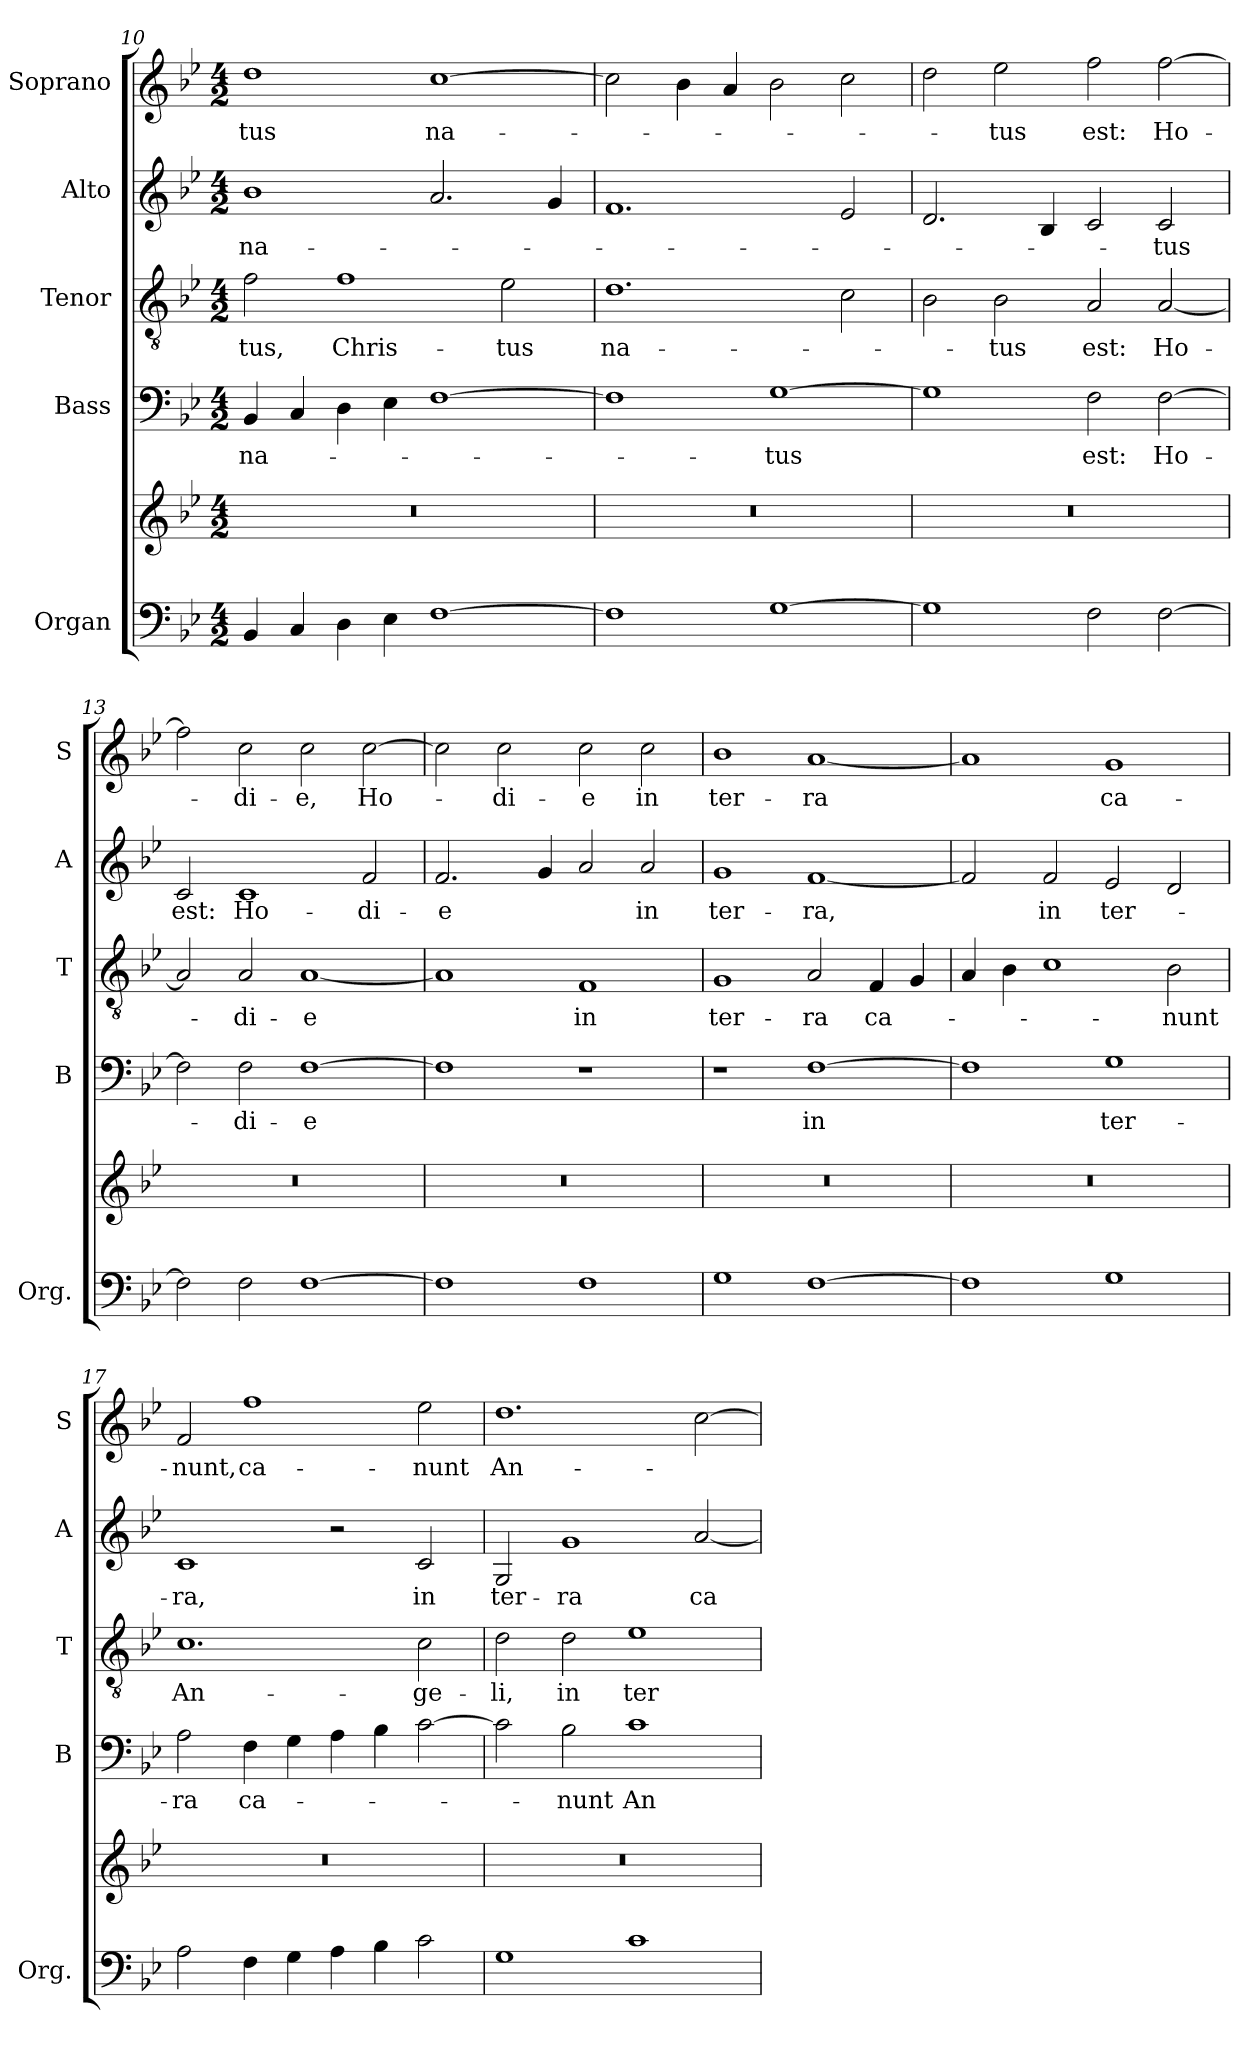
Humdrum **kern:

**kern	**kern	**kern	**text	**kern	**text	**kern	**text	**kern	**text
*part5	*part5	*part4	*part4	*part3	*part3	*part2	*part2	*part1	*part1
*staff6	*staff5	*staff4	*staff4	*staff3	*staff3	*staff2	*staff2	*staff1	*staff1
*I"Organ	*	*I"Bass	*	*I"Tenor	*	*I"Alto	*	*I"Soprano	*
*I'Org.	*	*I'B	*	*I'T	*	*I'A	*	*I'S	*
!!LO:PB:g=z
*clefF4	*clefG2	*clefF4	*	*clefGv2	*	*clefG2	*	*clefG2	*
*k[b-e-]	*k[b-e-]	*k[b-e-]	*	*k[b-e-]	*	*k[b-e-]	*	*k[b-e-]	*
*B-:	*B-:	*B-:	*	*B-:	*	*B-:	*	*B-:	*
*M4/2	*M4/2	*M4/2	*	*M4/2	*	*M4/2	*	*M4/2	*
=10	=10	=10	=10	=10	=10	=10	=10	=10	=10
!	!	!	!LO:LY:b	!	!LO:LY:b	!	!LO:LY:b	!	!LO:LY:b
4BB-/	0r	4BB-/	na-	2f\	-tus,	1b-	na-	1dd	-tus
4C/	.	4C/	.	.	.	.	.	.	.
!	!	!	!	!	!LO:LY:b	!	!	!	!
4D\	.	4D\	.	1f	Chris-	.	.	.	.
4E-\	.	4E-\	.	.	.	.	.	.	.
!	!	!	!	!	!	!	!	!	!LO:LY:b
[1F	.	[1F	.	.	.	2.a/	.	[1cc	na-
!	!	!	!	!	!LO:LY:b	!	!	!	!
.	.	.	.	2e-\	-tus	.	.	.	.
.	.	.	.	.	.	4g/	.	.	.
=11	=11	=11	=11	=11	=11	=11	=11	=11	=11
!	!	!	!	!	!LO:LY:b	!	!	!	!
1F]	0r	1F]	.	1.d	na-	1.f	.	2cc\]	.
.	.	.	.	.	.	.	.	4b-\	.
.	.	.	.	.	.	.	.	4a/	.
!	!	!	!LO:LY:b	!	!	!	!	!	!
[1G	.	[1G	-tus	.	.	.	.	2b-\	.
.	.	.	.	2c\	.	2e-/	.	2cc\	.
=12	=12	=12	=12	=12	=12	=12	=12	=12	=12
1G]	0r	1G]	.	2B-\	.	2.d/	.	2dd\	.
!	!	!	!	!	!LO:LY:b	!	!	!	!LO:LY:b
.	.	.	.	2B-\	-tus	.	.	2ee-\	-tus
.	.	.	.	.	.	4B-/	.	.	.
!	!	!	!LO:LY:b	!	!LO:LY:b	!	!	!	!LO:LY:b
2F\	.	2F\	est:	2A/	est:	2c/	.	2ff\	est:
!	!	!	!LO:LY:b	!	!LO:LY:b	!	!LO:LY:b	!	!LO:LY:b
[2F\	.	[2F\	Ho-	[2A/	Ho-	2c/	-tus	[2ff\	Ho-
=13	=13	=13	=13	=13	=13	=13	=13	=13	=13
!	!	!	!	!	!	!	!LO:LY:b	!	!
2F\]	0r	2F\]	.	2A/]	.	2c/	est:	2ff\]	.
!	!	!	!LO:LY:b	!	!LO:LY:b	!	!LO:LY:b	!	!LO:LY:b
2F\	.	2F\	-di-	2A/	-di-	1c	Ho-	2cc\	-di-
!	!	!	!LO:LY:b	!	!LO:LY:b	!	!	!	!LO:LY:b
[1F	.	[1F	-e	[1A	-e	.	.	2cc\	-e,
!	!	!	!	!	!	!	!LO:LY:b	!	!LO:LY:b
.	.	.	.	.	.	2f/	-di-	[2cc\	Ho-
!!LO:LB:g=z
=14	=14	=14	=14	=14	=14	=14	=14	=14	=14
!	!	!	!	!	!	!	!LO:LY:b	!	!
1F]	0r	1F]	.	1A]	.	2.f/	-e	2cc\]	.
!	!	!	!	!	!	!	!	!	!LO:LY:b
.	.	.	.	.	.	.	.	2cc\	-di-
.	.	.	.	.	.	4g/	.	.	.
!	!	!	!	!	!LO:LY:b	!	!	!	!LO:LY:b
1F	.	1r	.	1F	in	2a/	.	2cc\	-e
!	!	!	!	!	!	!	!LO:LY:b	!	!LO:LY:b
.	.	.	.	.	.	2a/	in	2cc\	in
=15	=15	=15	=15	=15	=15	=15	=15	=15	=15
!	!	!	!	!	!LO:LY:b	!	!LO:LY:b	!	!LO:LY:b
1G	0r	1r	.	1G	ter-	1g	ter-	1b-	ter-
!	!	!	!LO:LY:b	!	!LO:LY:b	!	!LO:LY:b	!	!LO:LY:b
[1F	.	[1F	in	2A/	-ra	[1f	-ra,	[1a	-ra
!	!	!	!	!	!LO:LY:b	!	!	!	!
.	.	.	.	4F/	ca-	.	.	.	.
.	.	.	.	4G/	.	.	.	.	.
=16	=16	=16	=16	=16	=16	=16	=16	=16	=16
1F]	0r	1F]	.	4A/	.	2f/]	.	1a]	.
.	.	.	.	4B-\	.	.	.	.	.
!	!	!	!	!	!	!	!LO:LY:b	!	!
.	.	.	.	1c	.	2f/	in	.	.
!	!	!	!LO:LY:b	!	!	!	!LO:LY:b	!	!LO:LY:b
1G	.	1G	ter-	.	.	2e-/	ter-	1g	ca-
!	!	!	!	!	!LO:LY:b	!	!	!	!
.	.	.	.	2B-\	-nunt	2d/	.	.	.
=17	=17	=17	=17	=17	=17	=17	=17	=17	=17
!	!	!	!LO:LY:b	!	!LO:LY:b	!	!LO:LY:b	!	!LO:LY:b
2A\	0r	2A\	-ra	1.c	An-	1c	-ra,	2f/	-nunt,
!	!	!	!LO:LY:b	!	!	!	!	!	!LO:LY:b
4F\	.	4F\	ca-	.	.	.	.	1ff	ca-
4G\	.	4G\	.	.	.	.	.	.	.
4A\	.	4A\	.	.	.	2r	.	.	.
4B-\	.	4B-\	.	.	.	.	.	.	.
!	!	!	!	!	!LO:LY:b	!	!LO:LY:b	!	!LO:LY:b
2c\	.	[2c\	.	2c\	-ge-	2c/	in	2ee-\	-nunt
=18	=18	=18	=18	=18	=18	=18	=18	=18	=18
!	!	!	!	!	!LO:LY:b	!	!LO:LY:b	!	!LO:LY:b
1G	0r	2c\]	.	2d\	-li,	2G/	ter-	1.dd	An-
!	!	!	!LO:LY:b	!	!LO:LY:b	!	!LO:LY:b	!	!
.	.	2B-\	-nunt	2d\	in	1g	-ra	.	.
!	!	!	!LO:LY:b	!	!LO:LY:b	!	!	!	!
1c	.	1c	An-	1e-	ter-	.	.	.	.
!	!	!	!	!	!	!	!LO:LY:b	!	!
.	.	.	.	.	.	[2a/	ca-	[2cc\	.
=	=	=	=	=	=	=	=	=	=
*-	*-	*-	*-	*-	*-	*-	*-	*-	*-
